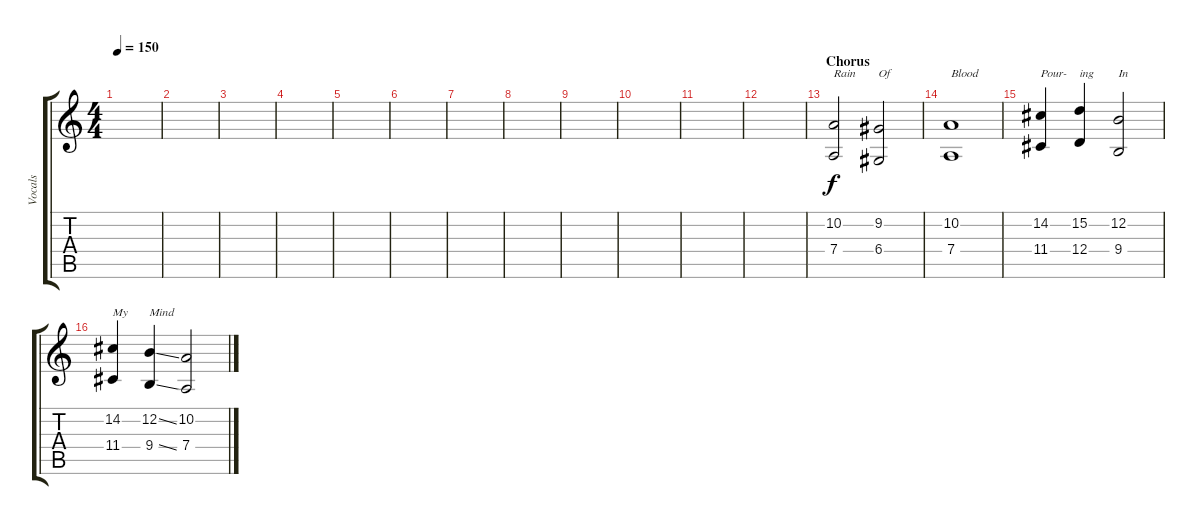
\track ("Vocals" "Vocals") {instrument lead6voice}
\staff {score tabs}
\tuning (E4 B3 G3 D3 A2 E2) {hide}
\ts (4 4)
\tempo 150
\clef g2
\ks c
|
|
|
|
|
|
|
|
|
|
|
|
\section ("" "Chorus")
(10.2 7.4).2{txt "Rain"} (9.2 6.4).2{txt "Of"} |
(10.2 7.4).1{txt "Blood"} |
(14.2 11.4).4{txt "Pour-"} (15.2 12.4).4{txt "ing"} (12.2 9.4).2{txt "In"} |
(14.2 11.4).4{txt "My"} (12.2{ss} 9.4{ss}).4{txt "Mind"} (10.2 7.4).2
